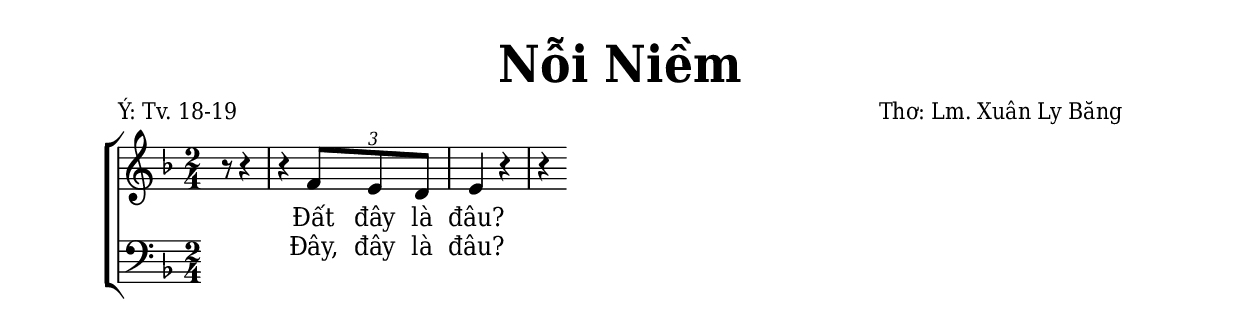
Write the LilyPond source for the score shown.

% Cài đặt chung\
\version "2.22.1"
\include "english.ly"

\header {
  title = \markup { \fontsize #3 "Nỗi Niềm" }
  composer = "Thơ: Lm. Xuân Ly Băng"
  poet = "Ý: Tv. 18-19"
  %arranger = "Lm. Kim Long"
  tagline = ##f
}

% Nhạc phiên khúc
nhacPhienKhucSopMot = \relative c' {
  %intro
  
  \partial 4. r8 r4 |
  r \tuplet 3/2 { f8 e d } |
  e4 r |
  r 
}

nhacPhienKhucAltoMot = \relative c' {
  %intro
  
  
}

nhacPhienKhucBasMot = \relative c {
  %intro
  
  
}

% Lời phiên khúc
loiPhienKhucSopMot = \lyrics {
  Đất đây là đâu?
  Đất đây là đâu?
  Lòng lữ thứ lên cơn sầu thê thiết.
  Ca -- mê -- lô xa rồi,
  Ca -- mê -- lô xa rồi
  còn đâu ngày oanh 
}

loiPhienKhucSopHai = \lyrics {
  Đây, đây là đâu?
  Đây, đây là đâu?
  Chiều sương lành lạnh gió gieo sầu,
  lòng lữ thứ sầu dậy sầu thê thiết.
  Ca -- mê -- lô xa rồi,
  Ca -- mê -- lô xa rồi
  còn đâu ngày oanh liệt,
}

loiPhienKhucBasMot = \lyrics {
  
}

% Dàn trang
\paper {
  #(set-paper-size "a4")
  top-margin = 15\mm
  bottom-margin = 20\mm
  left-margin = 20\mm
  right-margin = 20\mm
  indent = #0
  #(define fonts
	 (make-pango-font-tree "Deja Vu Serif Condensed"
	 		       "Deja Vu Serif Condensed"
			       "Deja Vu Serif Condensed"
			       (/ 20 20)))
  print-page-number = ##f
  page-count = 1
}

TongNhip = {
  \key f \major \time 2/4
  \set Timing.beamExceptions = #'()
  \set Timing.baseMoment = #(ly:make-moment 1/4)
}

% Đổi kích thước nốt cho bè phụ
notBePhu =
#(define-music-function (font-size music) (number? ly:music?)
   (for-some-music
     (lambda (m)
       (if (music-is-of-type? m 'rhythmic-event)
           (begin
             (set! (ly:music-property m 'tweaks)
                   (cons `(font-size . ,font-size)
                         (ly:music-property m 'tweaks)))
             #t)
           #f))
     music)
   music)

\score {
  \new ChoirStaff <<
    \new Staff \with {
        \consists "Merge_rests_engraver"
        printPartCombineTexts = ##f
      }
      <<
      \new Voice \TongNhip \partCombine
            \nhacPhienKhucSopMot
            \notBePhu -2 { \nhacPhienKhucAltoMot }
      \new NullVoice = nhacThamChieuSopMot \nhacPhienKhucSopMot
      \new Lyrics \lyricsto nhacThamChieuSopMot \loiPhienKhucSopMot
      \new Lyrics \lyricsto nhacThamChieuSopMot \loiPhienKhucSopHai
    >>
    \new Staff <<
        \new Voice = "beBas" {
          \clef bass \TongNhip \nhacPhienKhucBasMot
        }
        \new Lyrics \lyricsto beBas \loiPhienKhucBasMot
      >>
  >>
  \layout {
    %\override Lyrics.LyricText.font-size = #+2
    \override Lyrics.LyricSpace.minimum-distance = #1.5
    \override Score.BarNumber.break-visibility = ##(#f #f #f)
  }
}
